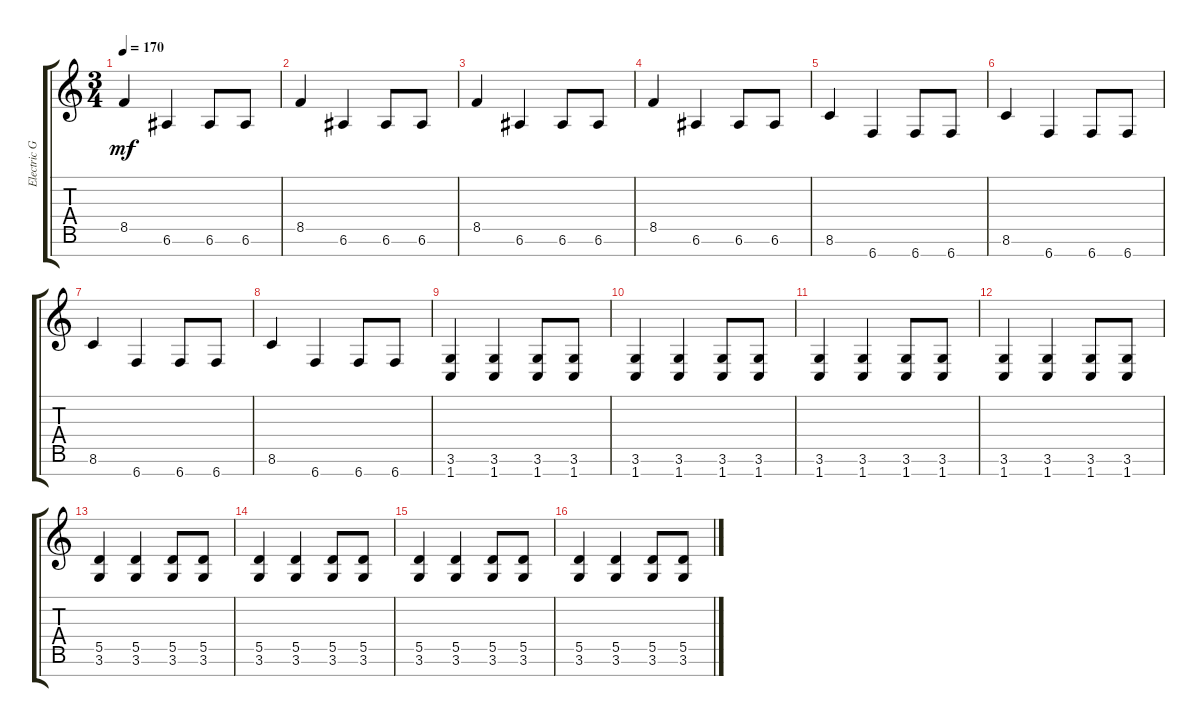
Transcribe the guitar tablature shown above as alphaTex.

\track ("Electric Guitar 2" "Electric G") {instrument distortionguitar}
\staff {score tabs}
\tuning (E4 B3 G3 D3 A2 E2 B1) {hide}
\ts (3 4)
\tempo 170
\clef g2
\ks c
8.5.4{dy mf} 6.6.4 6.6.8 6.6.8 |
8.5.4 6.6.4 6.6.8 6.6.8 |
8.5.4 6.6.4 6.6.8 6.6.8 |
8.5.4 6.6.4 6.6.8 6.6.8 |
8.6.4 6.7.4 6.7.8 6.7.8 |
8.6.4 6.7.4 6.7.8 6.7.8 |
8.6.4 6.7.4 6.7.8 6.7.8 |
8.6.4 6.7.4 6.7.8 6.7.8 |
(3.6 1.7).4 (3.6 1.7).4 (3.6 1.7).8 (3.6 1.7).8 |
(3.6 1.7).4 (3.6 1.7).4 (3.6 1.7).8 (3.6 1.7).8 |
(3.6 1.7).4 (3.6 1.7).4 (3.6 1.7).8 (3.6 1.7).8 |
(3.6 1.7).4 (3.6 1.7).4 (3.6 1.7).8 (3.6 1.7).8 |
(5.5 3.6).4 (5.5 3.6).4 (5.5 3.6).8 (5.5 3.6).8 |
(5.5 3.6).4 (5.5 3.6).4 (5.5 3.6).8 (5.5 3.6).8 |
(5.5 3.6).4 (5.5 3.6).4 (5.5 3.6).8 (5.5 3.6).8 |
(5.5 3.6).4 (5.5 3.6).4 (5.5 3.6).8 (5.5 3.6).8
